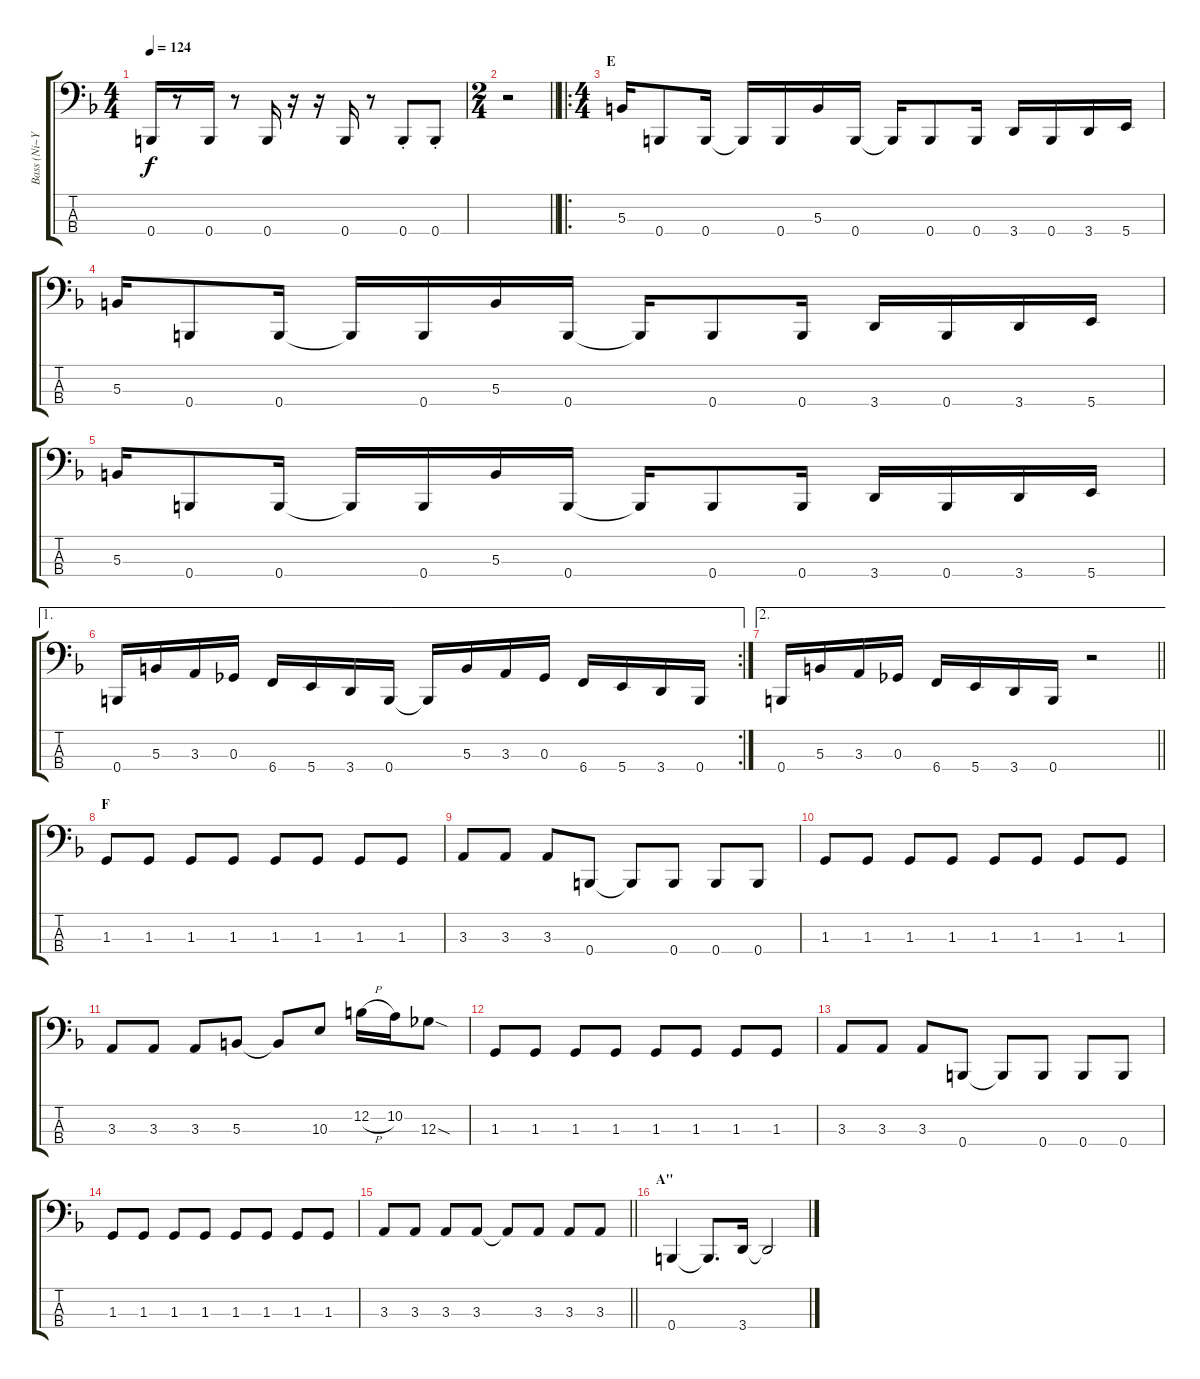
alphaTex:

\track ("Bass (Ni~Ya)" "Bass (Ni~Y") {instrument electricbasspick}
\staff {score tabs}
\tuning (E2 B1 Gb1 B0) {hide}
\ts (4 4)
\tempo 124
\clef f4
\ks f
0.4.16{dy f} r.8 0.4.16 r.8 0.4.16 r.16 r.16 0.4.16 r.8 0.4{st}.8 0.4{st}.8 |
\ts (2 4)
\barLineRight lightlight
r.2 |
\ro
\ts (4 4)
\section ("" "E")
5.3.16 0.4.8 0.4.16 0.4{t}.16 0.4.16 5.3.16 0.4.16 0.4{t}.16 0.4.8 0.4.16 3.4.16 0.4.16 3.4.16 5.4.16 |
5.3.16 0.4.8 0.4.16 0.4{t}.16 0.4.16 5.3.16 0.4.16 0.4{t}.16 0.4.8 0.4.16 3.4.16 0.4.16 3.4.16 5.4.16 |
5.3.16 0.4.8 0.4.16 0.4{t}.16 0.4.16 5.3.16 0.4.16 0.4{t}.16 0.4.8 0.4.16 3.4.16 0.4.16 3.4.16 5.4.16 |
\ae 1
\rc 2
0.4.16 5.3.16 3.3.16 0.3.16 6.4.16 5.4.16 3.4.16 0.4.16 0.4{t}.16 5.3.16 3.3.16 0.3.16 6.4.16 5.4.16 3.4.16 0.4.16 |
\ae 2
\barLineRight lightlight
0.4.16 5.3.16 3.3.16 0.3.16 6.4.16 5.4.16 3.4.16 0.4.16 r.2 |
\section ("" "F")
1.3.8 1.3.8 1.3.8 1.3.8 1.3.8 1.3.8 1.3.8 1.3.8 |
3.3.8 3.3.8 3.3.8 0.4.8 0.4{t}.8 0.4.8 0.4.8 0.4.8 |
1.3.8 1.3.8 1.3.8 1.3.8 1.3.8 1.3.8 1.3.8 1.3.8 |
3.3.8 3.3.8 3.3.8 5.3.8 5.3{t}.8 10.3.8 12.2{h}.16 10.2.16 12.3{sod}.8 |
1.3.8 1.3.8 1.3.8 1.3.8 1.3.8 1.3.8 1.3.8 1.3.8 |
3.3.8 3.3.8 3.3.8 0.4.8 0.4{t}.8 0.4.8 0.4.8 0.4.8 |
1.3.8 1.3.8 1.3.8 1.3.8 1.3.8 1.3.8 1.3.8 1.3.8 |
\barLineRight lightlight
3.3.8 3.3.8 3.3.8 3.3.8 3.3{t}.8 3.3.8 3.3.8 3.3.8 |
\section ("" "A''")
0.4.4 0.4{t}.8{d} 3.4.16 3.4{t}.2
